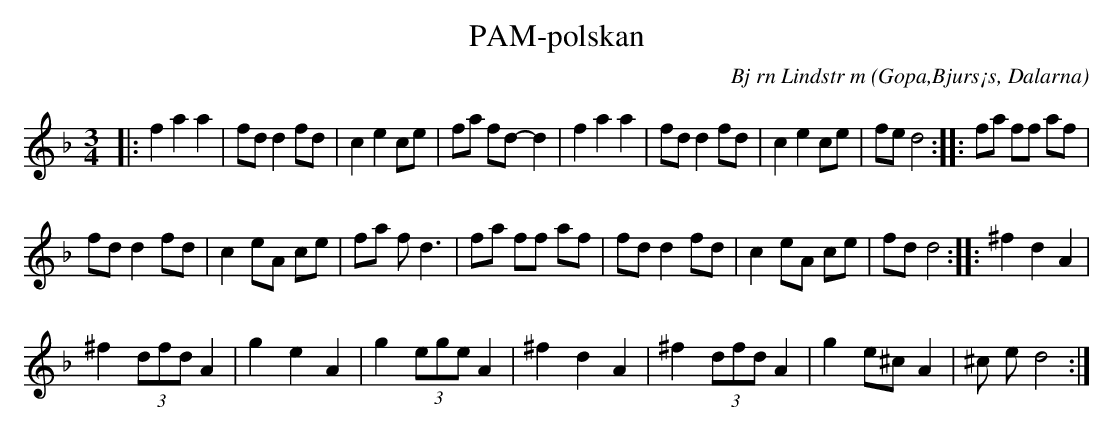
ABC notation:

X:1
T:PAM-polskan
C:Bj rn Lindstr m
O:Gopa,Bjurs¡s, Dalarna
M:3/4
L:1/8
K:Dm
|:f2 a2 a2 | fd d2 fd | c2 e2 ce | fa fd- d2 | f2 a2 a2 | fd d2 fd | c2 e2 ce | fe d4 :: fa ff af | %9
 fd d2 fd | c2 eA ce | fa f d3 | fa ff af | fd d2 fd | c2 eA ce | fd d4 :: ^f2 d2 A2 | %17
 ^f2 (3dfd A2 | g2 e2 A2 | g2 (3ege A2 | ^f2 d2 A2 | ^f2 (3dfd A2 | g2 e^c A2 |^c e d4 :|
